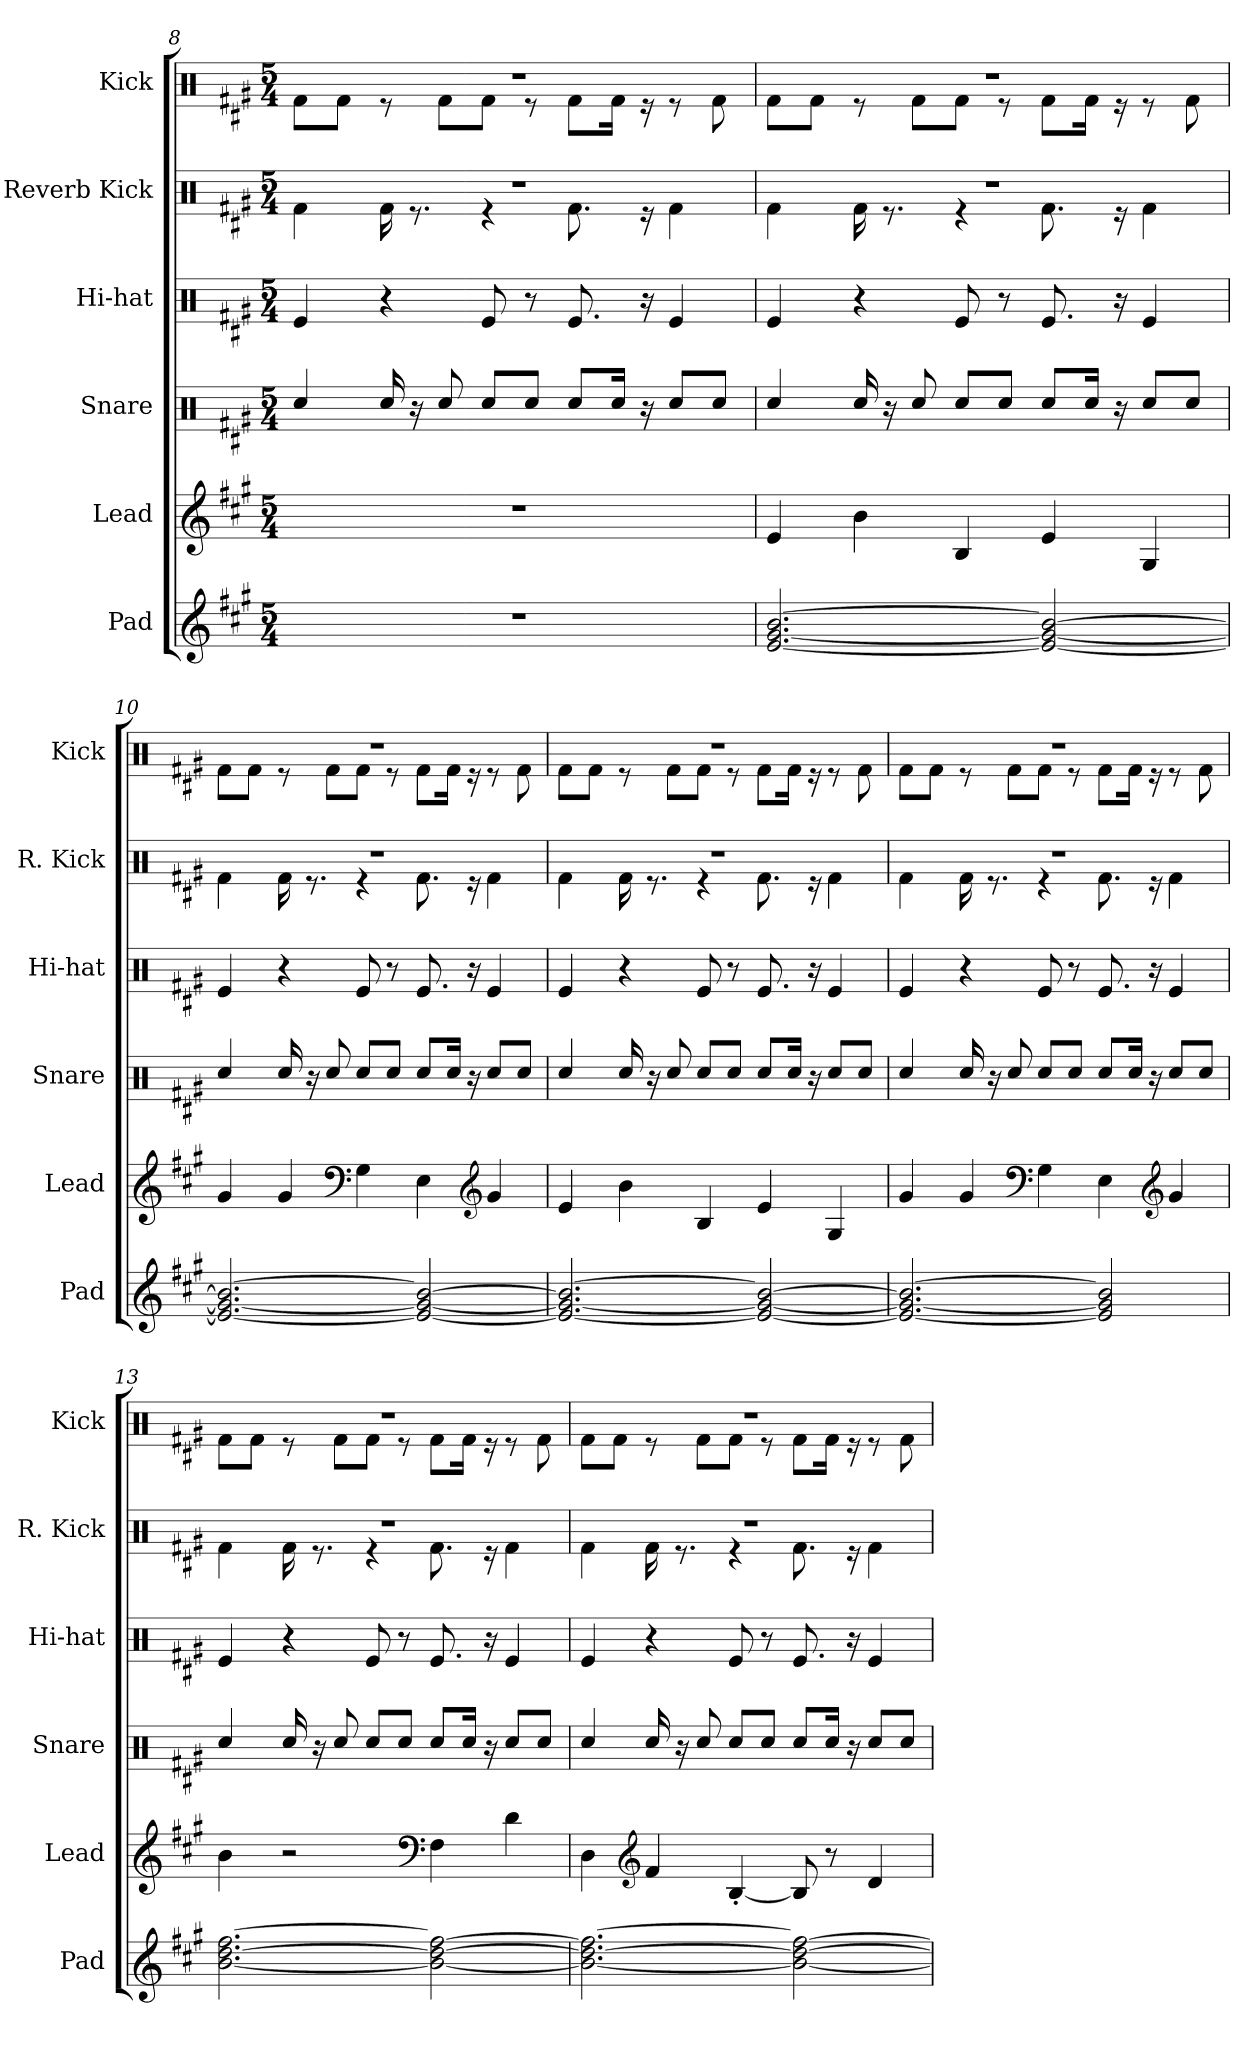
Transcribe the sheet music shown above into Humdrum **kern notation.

**kern	**kern	**kern	**kern	**kern	**kern
*part6	*part5	*part4	*part3	*part2	*part1
*staff6	*staff5	*staff4	*staff3	*staff2	*staff1
*I"Pad	*I"Lead	*I"Snare	*I"Hi-hat	*I"Reverb Kick	*I"Kick
*I'Pad	*I'Lead	*I'Snare	*I'Hi-hat	*I'R. Kick	*I'Kick
!!LO:LB:g=z
*clefG2	*clefG2	*clefX	*clefX	*clefX	*clefX
*k[f#c#g#]	*k[f#c#g#]	*k[f#c#g#]	*k[f#c#g#]	*k[f#c#g#]	*k[f#c#g#]
*M5/4	*M5/4	*M5/4	*M5/4	*M5/4	*M5/4
=8	=8	=8	=8	=8	=8
*	*	*	*	*^	*^
4%5r	4%5r	4Rcc/	4Re/	4%5r	4Rf\	4%5r	8Rf\L
.	.	.	.	.	.	.	8Rf\J
.	.	16Rcc/	4r	.	16Rf\	.	8r
.	.	16r	.	.	8.r	.	.
.	.	8Rcc/	.	.	.	.	8Rf\L
.	.	8Rcc/L	8Re/	.	4r	.	8Rf\J
.	.	8Rcc/J	8r	.	.	.	8r
.	.	8Rcc/L	8.Re/	.	8.Rf\	.	8Rf\L
.	.	16Rcc/Jk	.	.	.	.	16Rf\Jk
.	.	16r	16r	.	16r	.	16r
.	.	8Rcc/L	4Re/	.	4Rf\	.	8r
.	.	8Rcc/J	.	.	.	.	8Rf\
=9	=9	=9	=9	=9	=9	=9	=9
[2.e/ [2.g#/ [2.b/	4e/	4Rcc/	4Re/	4%5r	4Rf\	4%5r	8Rf\L
.	.	.	.	.	.	.	8Rf\J
.	4b\	16Rcc/	4r	.	16Rf\	.	8r
.	.	16r	.	.	8.r	.	.
.	.	8Rcc/	.	.	.	.	8Rf\L
.	4B/	8Rcc/L	8Re/	.	4r	.	8Rf\J
.	.	8Rcc/J	8r	.	.	.	8r
2e/_ 2g#/_ 2b/_	4e/	8Rcc/L	8.Re/	.	8.Rf\	.	8Rf\L
.	.	16Rcc/Jk	.	.	.	.	16Rf\Jk
.	.	16r	16r	.	16r	.	16r
.	4G#/	8Rcc/L	4Re/	.	4Rf\	.	8r
.	.	8Rcc/J	.	.	.	.	8Rf\
!!LO:PB:g=z	!!
=10	=10	=10	=10	=10	=10	=10	=10
2.e/_ 2.g#/_ 2.b/_	4g#/	4Rcc/	4Re/	4%5r	4Rf\	4%5r	8Rf\L
.	.	.	.	.	.	.	8Rf\J
.	4g#/	16Rcc/	4r	.	16Rf\	.	8r
.	.	16r	.	.	8.r	.	.
.	.	8Rcc/	.	.	.	.	8Rf\L
*	*clefF4	*	*	*	*	*	*
.	4G#\	8Rcc/L	8Re/	.	4r	.	8Rf\J
.	.	8Rcc/J	8r	.	.	.	8r
2e/_ 2g#/_ 2b/_	4E\	8Rcc/L	8.Re/	.	8.Rf\	.	8Rf\L
.	.	16Rcc/Jk	.	.	.	.	16Rf\Jk
.	.	16r	16r	.	16r	.	16r
*	*clefG2	*	*	*	*	*	*
.	4g#/	8Rcc/L	4Re/	.	4Rf\	.	8r
.	.	8Rcc/J	.	.	.	.	8Rf\
=11	=11	=11	=11	=11	=11	=11	=11
2.e/_ 2.g#/_ 2.b/_	4e/	4Rcc/	4Re/	4%5r	4Rf\	4%5r	8Rf\L
.	.	.	.	.	.	.	8Rf\J
.	4b\	16Rcc/	4r	.	16Rf\	.	8r
.	.	16r	.	.	8.r	.	.
.	.	8Rcc/	.	.	.	.	8Rf\L
.	4B/	8Rcc/L	8Re/	.	4r	.	8Rf\J
.	.	8Rcc/J	8r	.	.	.	8r
2e/_ 2g#/_ 2b/_	4e/	8Rcc/L	8.Re/	.	8.Rf\	.	8Rf\L
.	.	16Rcc/Jk	.	.	.	.	16Rf\Jk
.	.	16r	16r	.	16r	.	16r
.	4G#/	8Rcc/L	4Re/	.	4Rf\	.	8r
.	.	8Rcc/J	.	.	.	.	8Rf\
!!LO:LB:g=z	!!
=12	=12	=12	=12	=12	=12	=12	=12
2.e/_ 2.g#/_ 2.b/_	4g#/	4Rcc/	4Re/	4%5r	4Rf\	4%5r	8Rf\L
.	.	.	.	.	.	.	8Rf\J
.	4g#/	16Rcc/	4r	.	16Rf\	.	8r
.	.	16r	.	.	8.r	.	.
.	.	8Rcc/	.	.	.	.	8Rf\L
*	*clefF4	*	*	*	*	*	*
.	4G#\	8Rcc/L	8Re/	.	4r	.	8Rf\J
.	.	8Rcc/J	8r	.	.	.	8r
2e/] 2g#/] 2b/]	4E\	8Rcc/L	8.Re/	.	8.Rf\	.	8Rf\L
.	.	16Rcc/Jk	.	.	.	.	16Rf\Jk
.	.	16r	16r	.	16r	.	16r
*	*clefG2	*	*	*	*	*	*
.	4g#/	8Rcc/L	4Re/	.	4Rf\	.	8r
.	.	8Rcc/J	.	.	.	.	8Rf\
=13	=13	=13	=13	=13	=13	=13	=13
[2.b\ [2.dd\ [2.ff#\	4b\	4Rcc/	4Re/	4%5r	4Rf\	4%5r	8Rf\L
.	.	.	.	.	.	.	8Rf\J
.	2r	16Rcc/	4r	.	16Rf\	.	8r
.	.	16r	.	.	8.r	.	.
.	.	8Rcc/	.	.	.	.	8Rf\L
.	.	8Rcc/L	8Re/	.	4r	.	8Rf\J
.	.	8Rcc/J	8r	.	.	.	8r
*	*clefF4	*	*	*	*	*	*
2b\_ 2dd\_ 2ff#\_	4F#\	8Rcc/L	8.Re/	.	8.Rf\	.	8Rf\L
.	.	16Rcc/Jk	.	.	.	.	16Rf\Jk
.	.	16r	16r	.	16r	.	16r
.	4d\	8Rcc/L	4Re/	.	4Rf\	.	8r
.	.	8Rcc/J	.	.	.	.	8Rf\
!!LO:PB:g=z	!!
=14	=14	=14	=14	=14	=14	=14	=14
2.b\_ 2.dd\_ 2.ff#\_	4D\	4Rcc/	4Re/	4%5r	4Rf\	4%5r	8Rf\L
.	.	.	.	.	.	.	8Rf\J
*	*clefG2	*	*	*	*	*	*
.	4f#/	16Rcc/	4r	.	16Rf\	.	8r
.	.	16r	.	.	8.r	.	.
.	.	8Rcc/	.	.	.	.	8Rf\L
.	[4B'/	8Rcc/L	8Re/	.	4r	.	8Rf\J
.	.	8Rcc/J	8r	.	.	.	8r
2b\_ 2dd\_ 2ff#\_	8B/]	8Rcc/L	8.Re/	.	8.Rf\	.	8Rf\L
.	8r	16Rcc/Jk	.	.	.	.	16Rf\Jk
.	.	16r	16r	.	16r	.	16r
.	4d/	8Rcc/L	4Re/	.	4Rf\	.	8r
.	.	8Rcc/J	.	.	.	.	8Rf\
*	*	*	*	*v	*v	*	*
*	*	*	*	*	*v	*v
=	=	=	=	=	=
*-	*-	*-	*-	*-	*-
